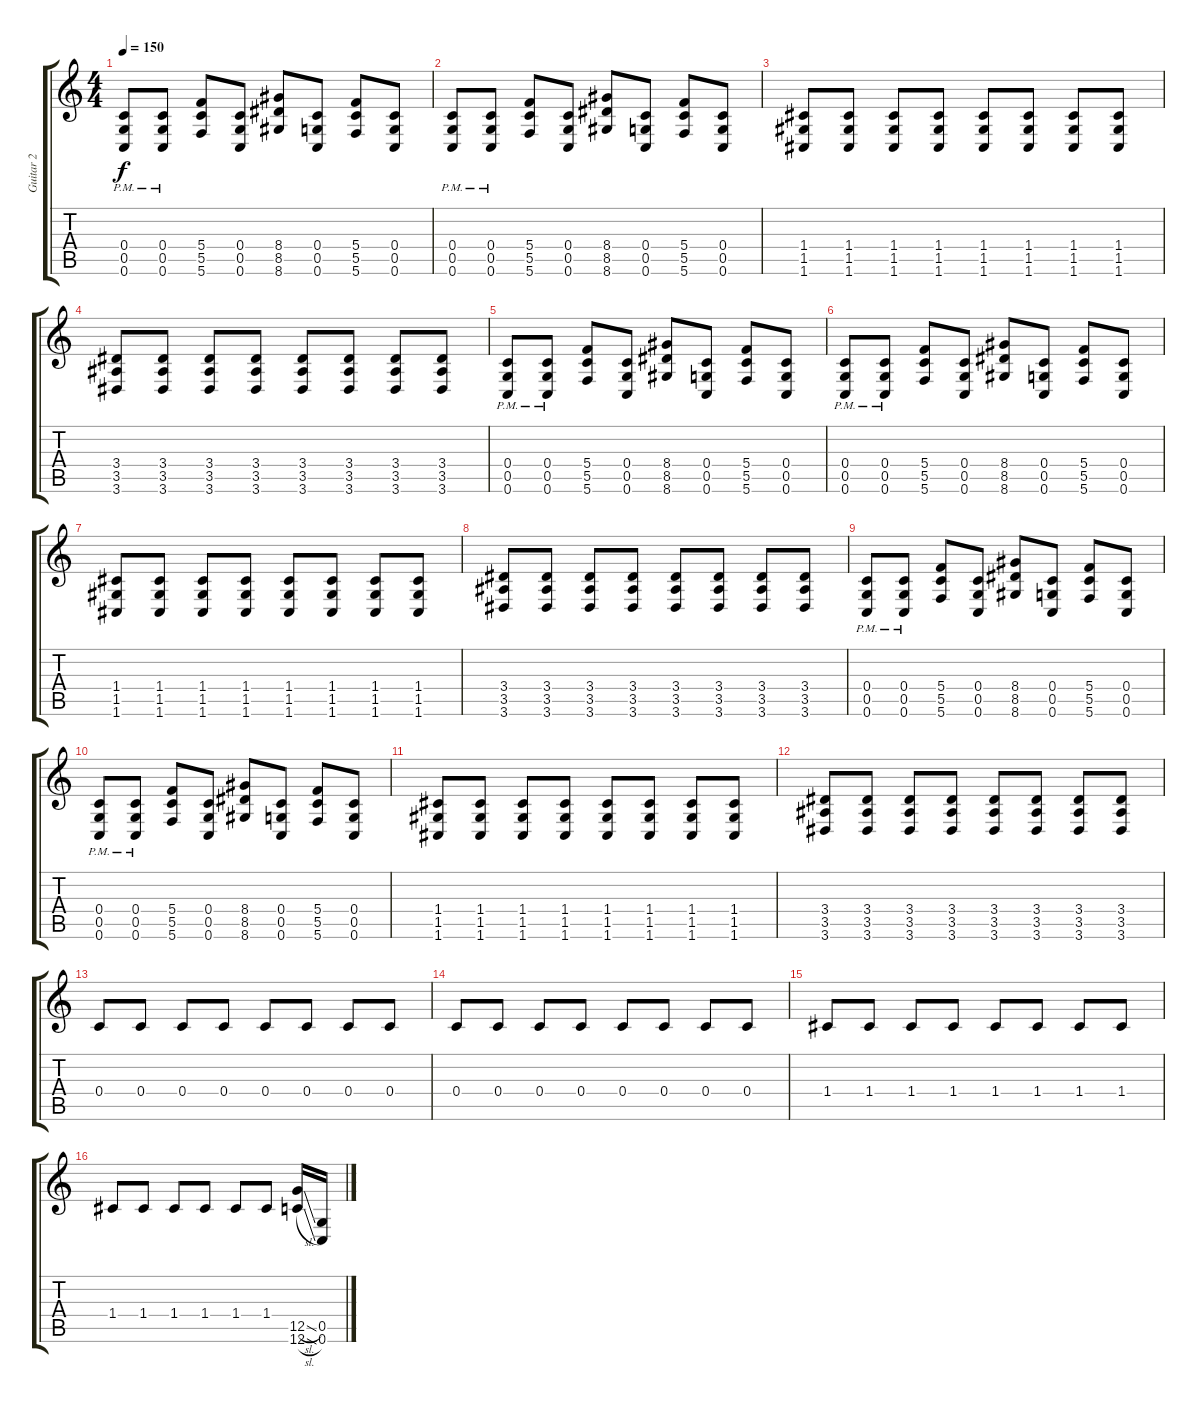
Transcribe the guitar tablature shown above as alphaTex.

\track ("Guitar 2" "Guitar 2") {instrument distortionguitar}
\staff {score tabs}
\tuning (D4 A3 F3 C3 G2 C2) {hide}
\ts (4 4)
\tempo 150
\clef g2
\ks c
(0.4{pm} 0.5{pm} 0.6{pm}).8{dy f} (0.4{pm} 0.5{pm} 0.6{pm}).8 (5.4 5.5 5.6).8 (0.4 0.5 0.6).8 (8.4 8.5 8.6).8 (0.4 0.5 0.6).8 (5.4 5.5 5.6).8 (0.4 0.5 0.6).8 |
(0.4{pm} 0.5{pm} 0.6{pm}).8 (0.4{pm} 0.5{pm} 0.6{pm}).8 (5.4 5.5 5.6).8 (0.4 0.5 0.6).8 (8.4 8.5 8.6).8 (0.4 0.5 0.6).8 (5.4 5.5 5.6).8 (0.4 0.5 0.6).8 |
(1.4 1.5 1.6).8 (1.4 1.5 1.6).8 (1.4 1.5 1.6).8 (1.4 1.5 1.6).8 (1.4 1.5 1.6).8 (1.4 1.5 1.6).8 (1.4 1.5 1.6).8 (1.4 1.5 1.6).8 |
(3.4 3.5 3.6).8 (3.4 3.5 3.6).8 (3.4 3.5 3.6).8 (3.4 3.5 3.6).8 (3.4 3.5 3.6).8 (3.4 3.5 3.6).8 (3.4 3.5 3.6).8 (3.4 3.5 3.6).8 |
(0.4{pm} 0.5{pm} 0.6{pm}).8 (0.4{pm} 0.5{pm} 0.6{pm}).8 (5.4 5.5 5.6).8 (0.4 0.5 0.6).8 (8.4 8.5 8.6).8 (0.4 0.5 0.6).8 (5.4 5.5 5.6).8 (0.4 0.5 0.6).8 |
(0.4{pm} 0.5{pm} 0.6{pm}).8 (0.4{pm} 0.5{pm} 0.6{pm}).8 (5.4 5.5 5.6).8 (0.4 0.5 0.6).8 (8.4 8.5 8.6).8 (0.4 0.5 0.6).8 (5.4 5.5 5.6).8 (0.4 0.5 0.6).8 |
(1.4 1.5 1.6).8 (1.4 1.5 1.6).8 (1.4 1.5 1.6).8 (1.4 1.5 1.6).8 (1.4 1.5 1.6).8 (1.4 1.5 1.6).8 (1.4 1.5 1.6).8 (1.4 1.5 1.6).8 |
(3.4 3.5 3.6).8 (3.4 3.5 3.6).8 (3.4 3.5 3.6).8 (3.4 3.5 3.6).8 (3.4 3.5 3.6).8 (3.4 3.5 3.6).8 (3.4 3.5 3.6).8 (3.4 3.5 3.6).8 |
(0.4{pm} 0.5{pm} 0.6{pm}).8 (0.4{pm} 0.5{pm} 0.6{pm}).8 (5.4 5.5 5.6).8 (0.4 0.5 0.6).8 (8.4 8.5 8.6).8 (0.4 0.5 0.6).8 (5.4 5.5 5.6).8 (0.4 0.5 0.6).8 |
(0.4{pm} 0.5{pm} 0.6{pm}).8 (0.4{pm} 0.5{pm} 0.6{pm}).8 (5.4 5.5 5.6).8 (0.4 0.5 0.6).8 (8.4 8.5 8.6).8 (0.4 0.5 0.6).8 (5.4 5.5 5.6).8 (0.4 0.5 0.6).8 |
(1.4 1.5 1.6).8 (1.4 1.5 1.6).8 (1.4 1.5 1.6).8 (1.4 1.5 1.6).8 (1.4 1.5 1.6).8 (1.4 1.5 1.6).8 (1.4 1.5 1.6).8 (1.4 1.5 1.6).8 |
(3.4 3.5 3.6).8 (3.4 3.5 3.6).8 (3.4 3.5 3.6).8 (3.4 3.5 3.6).8 (3.4 3.5 3.6).8 (3.4 3.5 3.6).8 (3.4 3.5 3.6).8 (3.4 3.5 3.6).8 |
0.4.8 0.4.8 0.4.8 0.4.8 0.4.8 0.4.8 0.4.8 0.4.8 |
0.4.8 0.4.8 0.4.8 0.4.8 0.4.8 0.4.8 0.4.8 0.4.8 |
1.4.8 1.4.8 1.4.8 1.4.8 1.4.8 1.4.8 1.4.8 1.4.8 |
1.4.8 1.4.8 1.4.8 1.4.8 1.4.8 1.4.8 (12.5{sl} 12.6{sl}).16 (0.5 0.6).16
